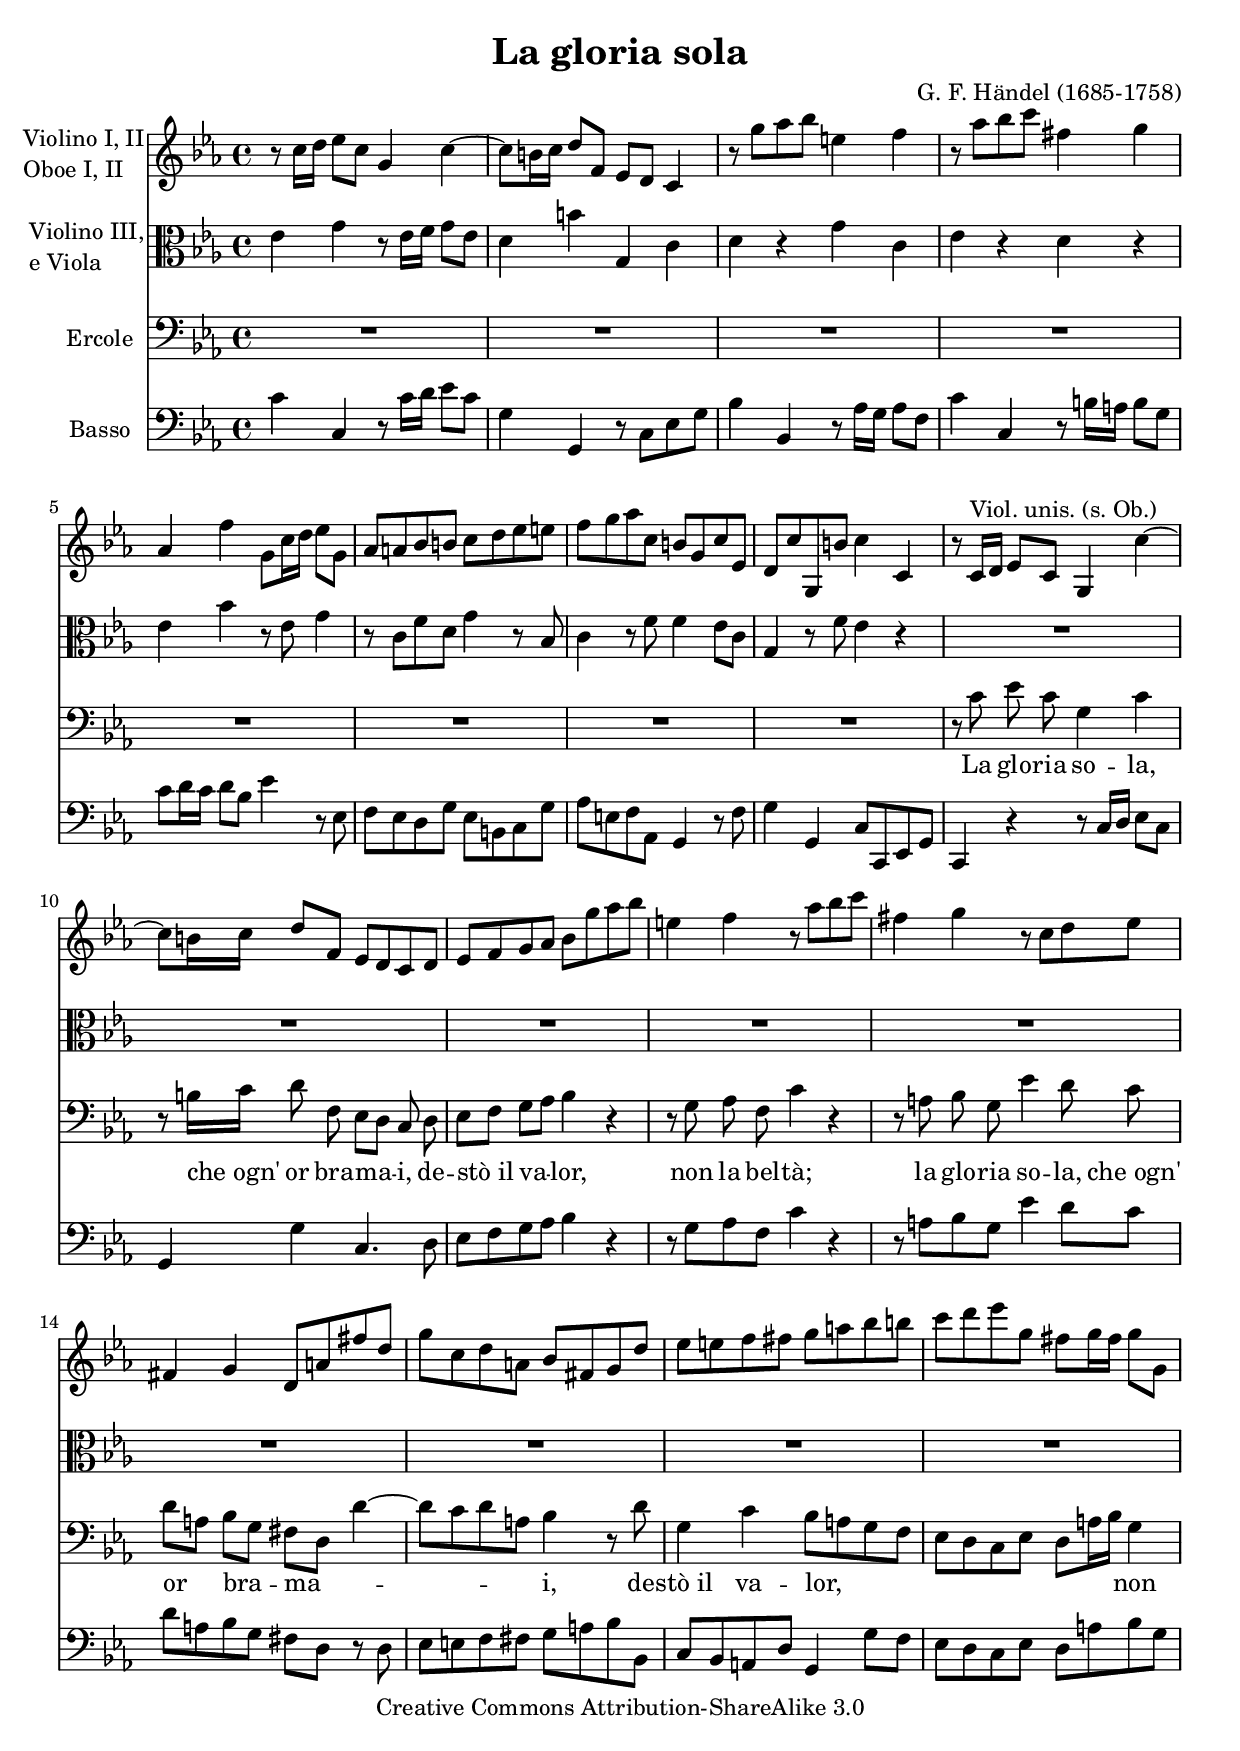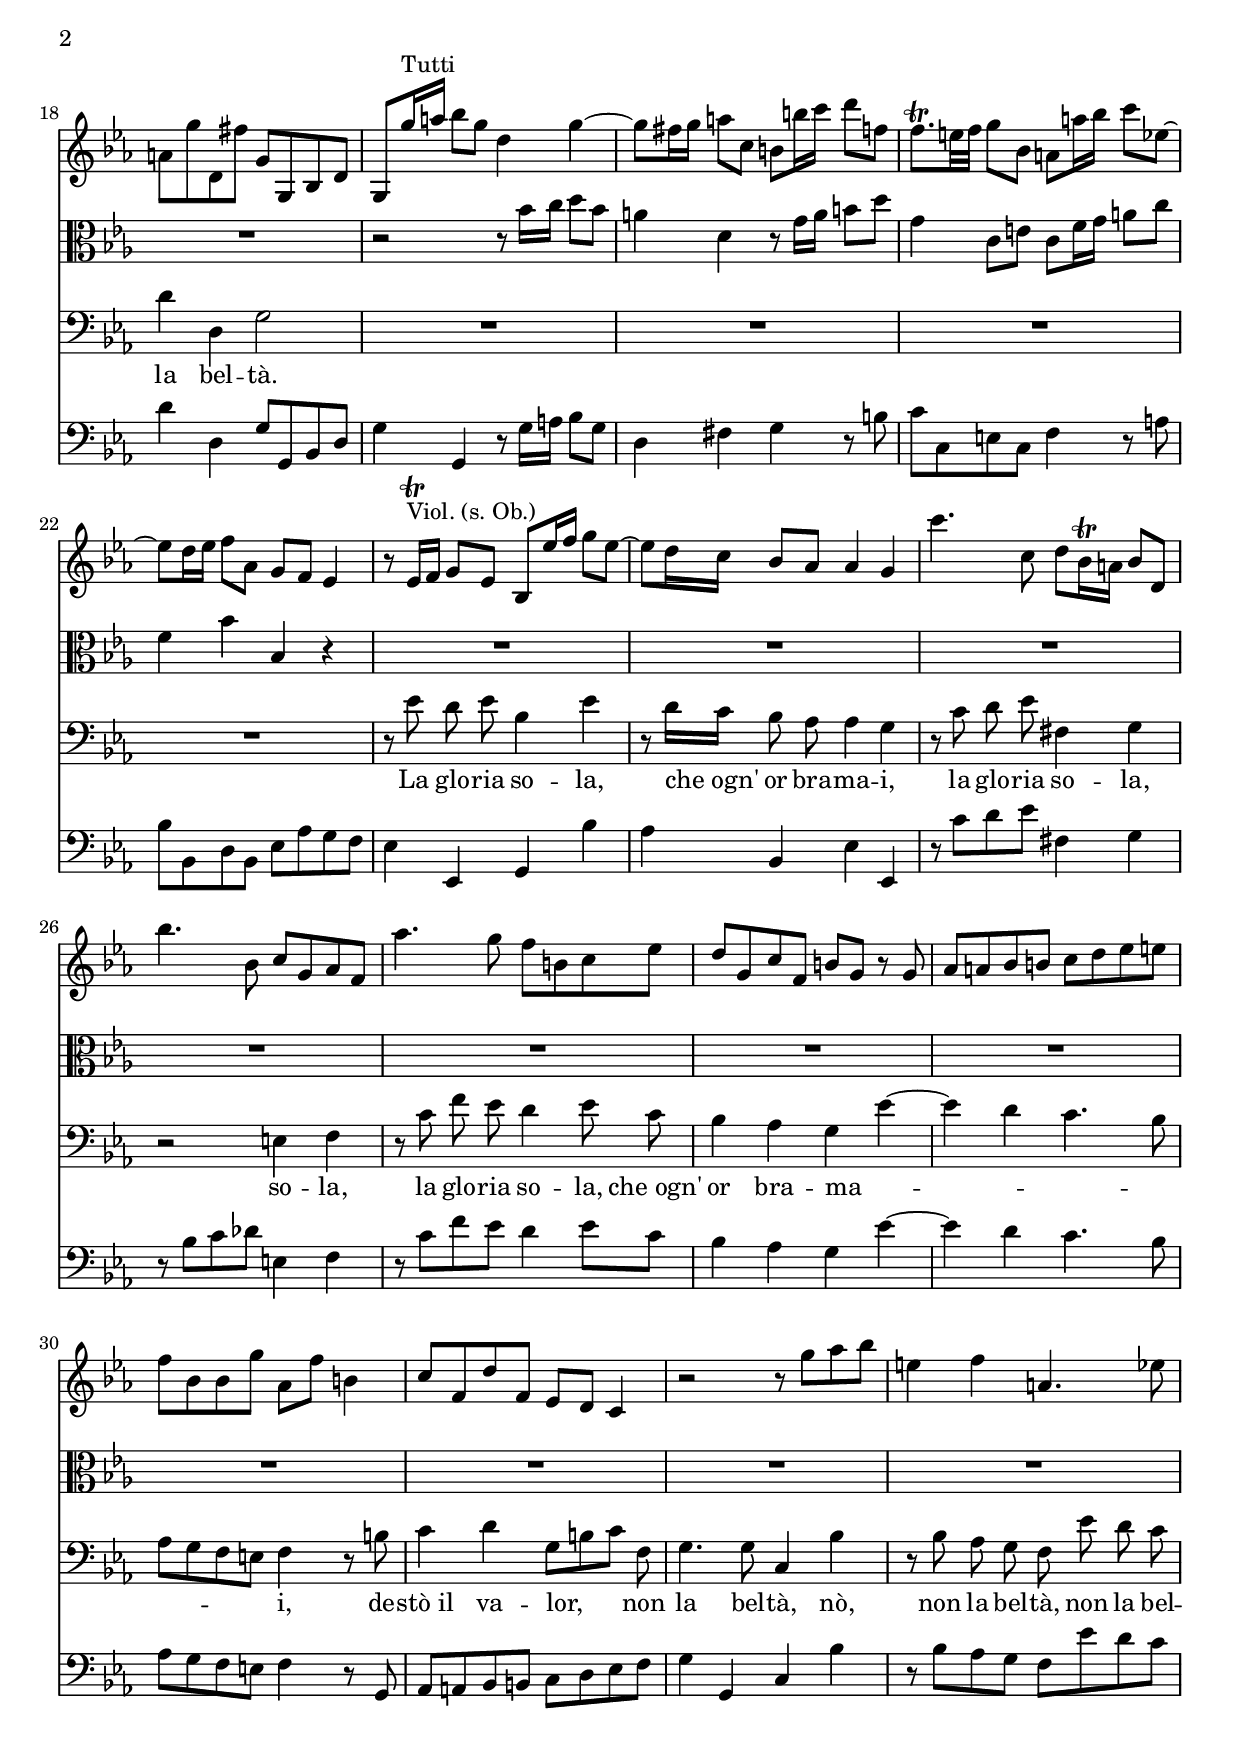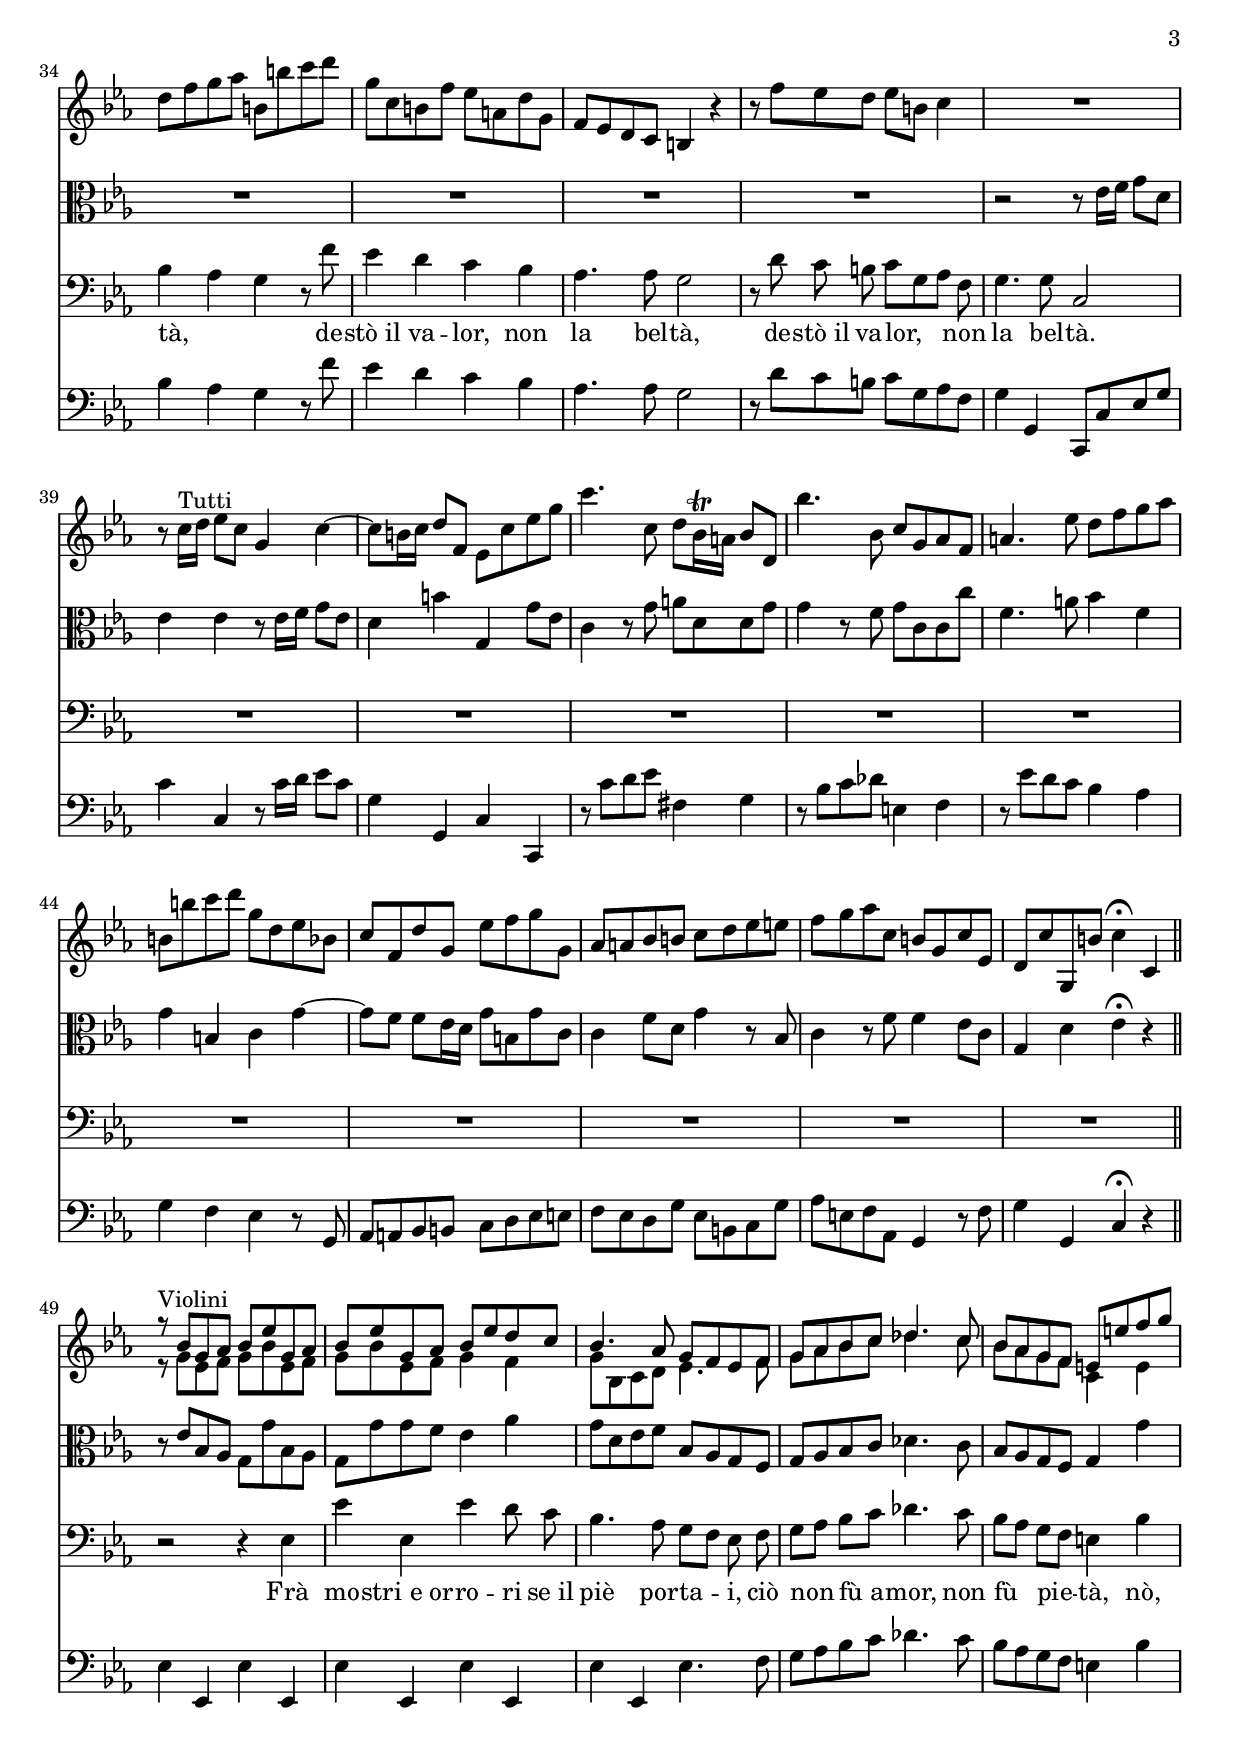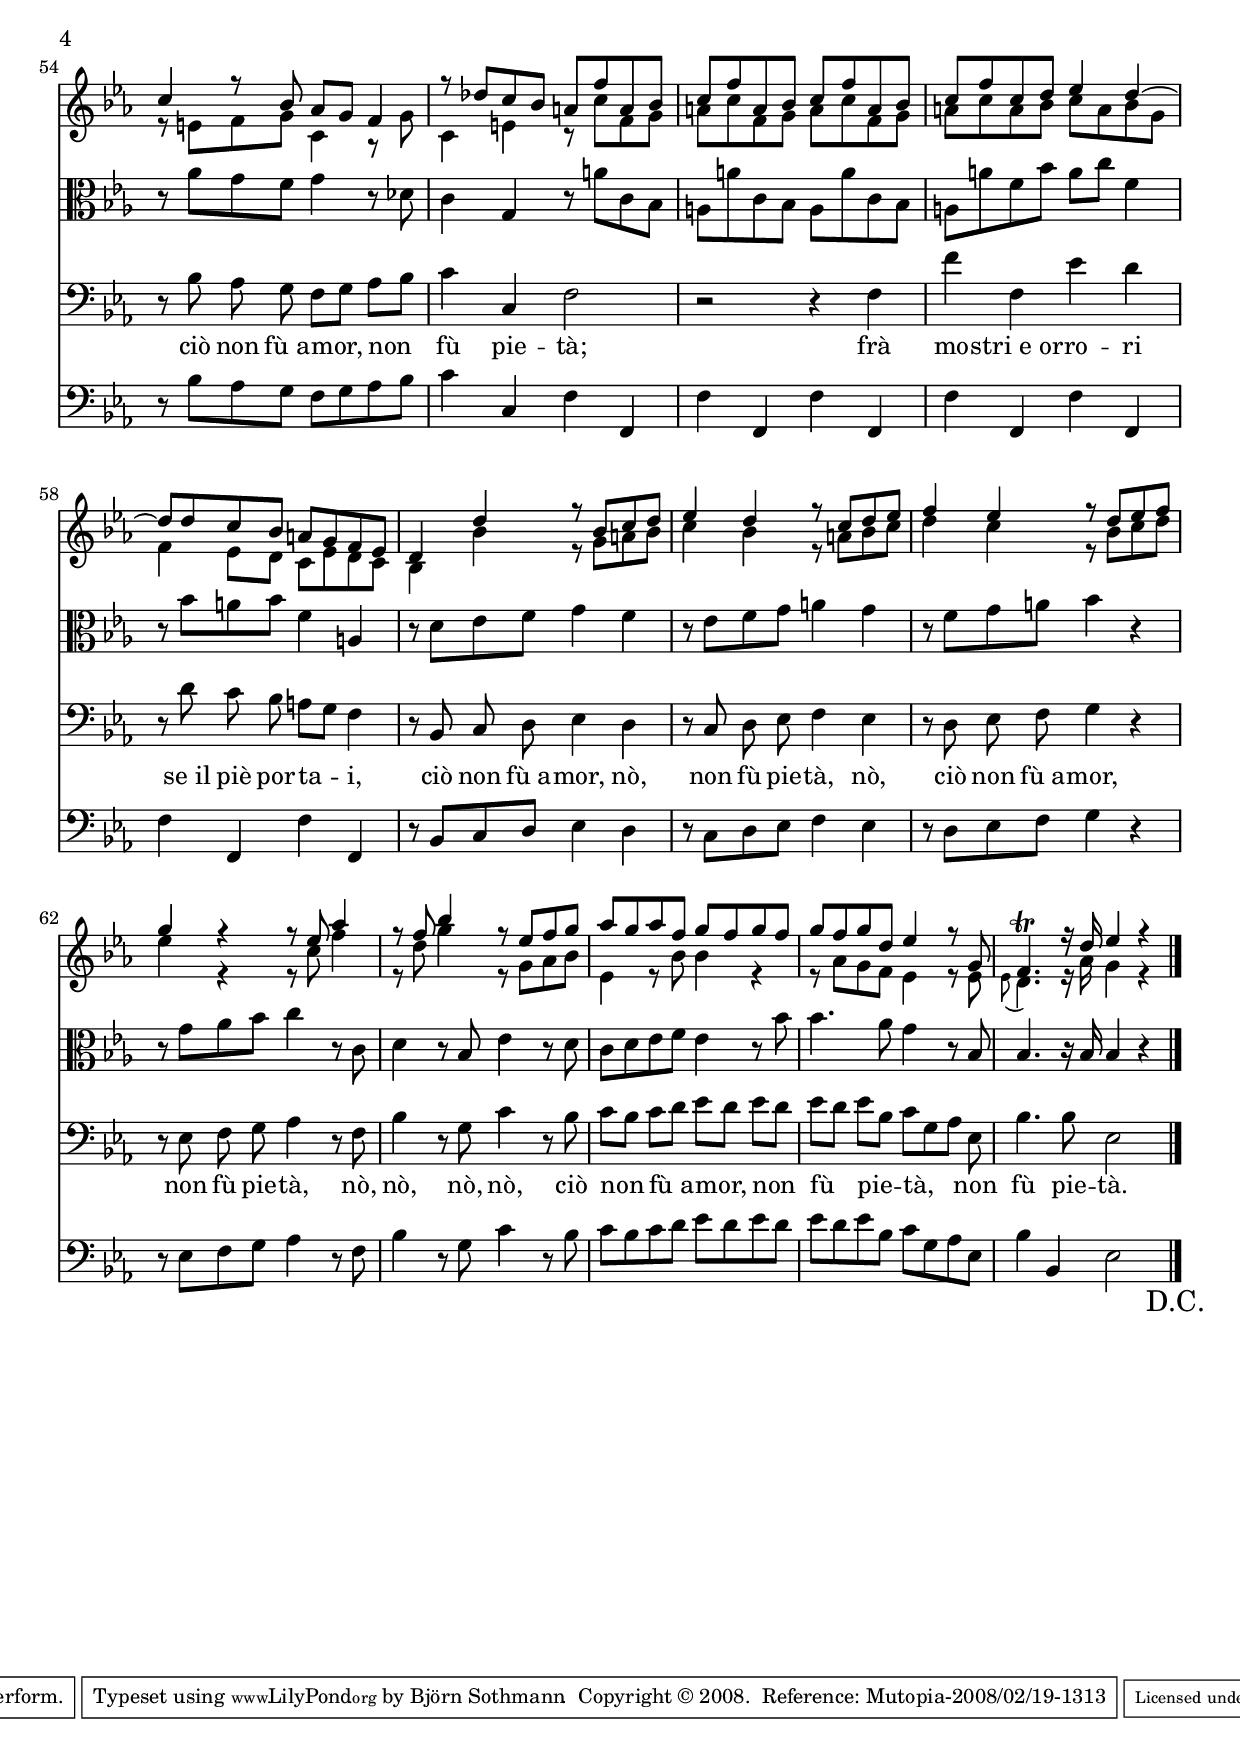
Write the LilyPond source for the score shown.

% Created on Tue Jan 22 20:24:39 CET 2008
\version "2.10.33"

\header {
	title = "La gloria sola"
	composer = "G. F. Händel (1685-1758)"
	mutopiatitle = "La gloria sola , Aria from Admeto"
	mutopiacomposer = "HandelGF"
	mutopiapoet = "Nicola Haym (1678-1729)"
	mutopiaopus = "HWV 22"
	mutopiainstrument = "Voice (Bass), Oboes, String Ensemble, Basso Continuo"
	date = "1727"
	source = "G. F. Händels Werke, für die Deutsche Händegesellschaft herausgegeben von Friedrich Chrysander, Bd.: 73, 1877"
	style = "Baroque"
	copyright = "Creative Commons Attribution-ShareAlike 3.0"
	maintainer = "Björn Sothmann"
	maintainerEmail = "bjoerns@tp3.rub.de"
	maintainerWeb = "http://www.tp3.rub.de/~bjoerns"
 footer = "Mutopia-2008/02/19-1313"
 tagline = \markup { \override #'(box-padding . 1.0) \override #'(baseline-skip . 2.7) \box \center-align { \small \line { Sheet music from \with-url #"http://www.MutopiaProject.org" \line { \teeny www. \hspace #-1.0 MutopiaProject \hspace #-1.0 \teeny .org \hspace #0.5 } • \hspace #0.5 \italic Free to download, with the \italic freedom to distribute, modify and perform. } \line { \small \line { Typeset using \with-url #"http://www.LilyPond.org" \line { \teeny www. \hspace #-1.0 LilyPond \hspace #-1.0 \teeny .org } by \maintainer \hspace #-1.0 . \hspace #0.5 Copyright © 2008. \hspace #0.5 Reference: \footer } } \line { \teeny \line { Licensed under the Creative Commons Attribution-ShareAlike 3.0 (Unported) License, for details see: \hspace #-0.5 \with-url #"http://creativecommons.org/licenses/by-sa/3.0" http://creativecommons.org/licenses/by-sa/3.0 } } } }
}

\include "deutsch.ly"

verse= \lyricmode {
La glo -- ria so -- la, che_ogn' or bra -- ma -- i, de -- stò_il va -- lor, non la bel -- tà; la glo -- ria so -- la, che_ogn' or bra -- ma -- i, de -- stò_il va -- lor, non la bel -- tà. La glo -- ria so -- la, che_ogn' or bra -- ma -- i, la glo -- ria so -- la, so -- la, la glo -- ria so -- la, che_ogn' or bra -- ma -- i, de -- stò_il va -- lor, non la bel -- tà, nò, non la bel -- tà, non la bel -- tà, de -- stò_il va -- lor, non la bel -- tà, de -- stò_il va -- lor, non la bel -- tà.
Frà mo -- stri_e_or -- ro -- ri se_il piè por -- ta -- i, ciò non fù_a -- mor, non fù pie -- tà, nò, ciò non fù_a -- mor, non fù pie -- tà; frà mo -- stri_e_or -- ro -- ri se_il piè por -- ta -- i, ciò non fù_a -- mor, nò, non fù pie -- tà, nò, ciò non fù_a -- mor, non fù pie -- tà, nò, nò, nò, nò, ciò non fù_a -- mor, non fù pie -- tà, non fù pie -- tà.
}
 

staffViolin = \new Staff  {
	\time 4/4
	\override Score.MetronomeMark #'stencil = ##f
	\tempo 4 = 120
	\set Staff.instrumentName=\markup{\column{"Violino I, II" \line{"Oboe I, II"}}}
	\set Staff.midiInstrument="violin"
	\key c \minor
	\clef treble
	\relative c'' {
		r8 c16 d es8 c g4 c~ |
		c8 h16 c d8 f, es d c4 |
		r8 g'' as b e,4 f |
		r8 as b c fis,4 g |
		as, f' g,8 c16 d es8 g, |
		as a b h c d es e |
		f g as c, h g c es, |
		d c' g, h' c4 c, |
		r8 c16^\markup {Viol. unis. (s. Ob.)} d16 es8 c g4 c'~ |
		c8 h16 c d8 f, es8 d c d |
		es f g as b g' as b |
		e,4 f r8 as b c |
		fis,4 g r8 c, d es |
		fis,4 g d8 a' fis' d |
		g c, d a b fis g d' |
		es e f fis g a b h |
		c d es g, fis g16 fis g8 g, |
		a g' d, fis' g, g, b d |
		g, g''16^\markup {Tutti} a b8 g d4 g~ |
		g8 fis16 g a8 c, h h'16 c d8 f, |
		f8.\trill e32 f g8 b, a a'16 b c8 es,~ |
		es d16 es f8 as, g f es4 |
		r8 es16\trill^\markup {Viol. (s. Ob.)} f g8 es b es'16 f g8 es~ |
		es d16 c b8 as as4 g |
		c'4. c,8 d b16\trill a b8 d, |
		b''4. b,8 c g as f |
		as'4. g8 f h, c es |
		d g, c f, h g r g |
		as a b h c d es e |
		f b, b g' as, f' h,4 |
		c8 f, d' f, es d c4 |
		r2 r8 g'' as b |
		e,4 f a,4. es'8 |
		d8 f g as h, h' c d |
		g, c, h f' es a, d g, |
		f es d c h4 r |
		r8 f'' es d es h c4 |
		R1 |
		r8 c16^\markup {Tutti} d es8 c g4 c~ |
		c8 h16 c d8 f, es c' es g |
		c4. c,8 d b16\trill a16 b8 d, |
		b''4. b,8 c g as f |
		a4. es'8 d f g as |
		h, h' c d g, d es b |
		c f, d' g, es' f g g, |
		as a b h c d es e |
		f g as c, h g c es, |
		d c' g, h' c4\fermata c, \bar "||" |
		<<{
			r8^\markup {Violini} b' g as b es g, as |
			b es g, as b es d c |
			b4. as8 g f es f |
			g as b c des4. c8 |
			b as g f e e' f g |
			c,4 r8 b as g f4 |
			r8 des' c b a f' a, b |
			c f a, b c f a, b |
			c f c d es4 d~ |
			d8 d c b a g f es |
			d4 d' r8 b c d |
			es4 d r8 c d es |
			f4 es r8 d es f |
			g4 r r8 es as4 |
			r8 f b4 r8 es, f g |
			as g as f g f g f |
			g f g d es4 r8 g, |
			f4.\trill r16 d' es4 r \override Score.RehearsalMark #'direction = #DOWN \once \override Score.RehearsalMark #'break-visibility =
		#begin-of-line-invisible \mark \markup { "D.C." } |
		}\\
		{
			r8 g, es f g b es, f |
			g b es, f g4 f |
			g8 b, c d es4. f8 |
			g as b c des4. c8 |
			b as g f c4 e |
			r8 e f g c,4 r8 g' |
			c,4 e r8 c' f, g |
			a c f, g a c f, g |
			a c a b c a b g |
			f4 es8 d c es d c |
			b4 b' r8 g a b |
			c4 b r8 a b c |
			d4 c r8 b c d |
			es4 r r8 c f4 |
			r8 d g4 r8 g, as b |
			es,4 r8 b' b4 r |
			r8 as g f es4 r8 es |
			\appoggiatura es d4. r16 as' g4 r |
		}>>
	\bar "|."
	}

}
staffViola = \new Staff  {
	\set Staff.instrumentName=\markup{\column{"Violino III," \line{"e Viola"}}}
	\set Staff.midiInstrument="viola"
	\key c \minor
	\clef alto
	\relative c' { 	
		es4 g r8 es16 f g8 es |
		d4 h' g, c |
		d r g c, |
		es r d r |
		es b' r8 es, g4 |
		r8 c, f d g4 r8 b, |
		c4 r8 f f4 es8 c |
		g4 r8 f' es4 r |
		R1*10 |
		r2 r8 b'16 c d8 b |
		a4 d, r8 g16 a h8 d |
		g,4 c,8 e c f16 g a8 c |
		f,4 b b, r |
		R1*15 |
		r2 r8 es16 f g8 d |
		es4 es r8 es16 f g8 es |
		d4 h' g, g'8 es |
		c4 r8 g' a d, d g |
		g4 r8 f g c, c c' |
		f,4. a8 b4 f |
		g h, c g'~ |
		g8 f f es16 d g8 h, g' c, |
		c4 f8 d g4 r8 b, |
		c4 r8 f f4 es8 c |
		g4 d' es\fermata r \bar "||" |
		r8 es b as g g' b, as |
		g g' g f es4 as |
		g8 d es f b, as g f |
		g as b c des4. c8 |
		b8 as g f g4 g' |
		r8 as g f g4 r8 des |
		c4 g r8 a' c, b |
		a a' c, b a a' c, b |
		a a' f b a c f,4 |
		r8 b a b f4 a, |
		r8 d es f g4 f |
		r8 es f g a4 g |
		r8 f g a b4 r |
		r8 g as b c4 r8 c, |
		d4 r8 b es4 r8 d |
		c d es f es4 r8 b' |
		b4. as8 g4 r8 b, |
		b4. r16 b b4 r |
	\bar "|."
	}

}
staffBass = \new Staff  {
	\set Staff.instrumentName="Ercole"
	\set Staff.midiInstrument="oboe"
	\key c \minor
	\clef bass
	\relative c' { 	
		\context Voice = "melodyBas" {
			\dynamicUp
			\autoBeamOff
			R1*8 |
			r8 c es c g4 c |
			r8 h16[c] d8 f, es[ d] c d |
			es[ f]g[ as] b4 r |
			r8 g as f c'4 r |
			r8 a b g es'4 d8 c |
			d[ a] b[ g] fis[\melisma d] d'4~ |
			d8[ c d a]\melismaEnd b4 r8 d |
			g,4 c b8[\melisma a g f] |
			es[ d c es] d[ a'16 b]\melismaEnd g4 |
			d' d, g2 |
			R1*4 |
			r8 es' d es b4 es |
			r8 d16[ c] b8 as as4 g |
			r8 c d es fis,4 g |
			r2 e4 f |
			r8 c' f es d4 es8 c |
			b4 as g\melisma es'~ |
			es d c4. b8 |
			as[ g f e]\melismaEnd f4 r8 h |
			c4 d g,8[ h c] f, |
			g4. g8 c,4 b' |
			r8 b as g f es' d c |
			b4\melisma as g\melismaEnd r8 f' |
			es4 d c b |
			as4. as8 g2 |
			r8 d' c h c[ g as] f |
			g4. g8 c,2 |
			R1*10 \bar "||" |
			r2 r4 es |
			es' es, es' d8 c |
			b4. as8 g[ f] es f |
			g[ as] b[ c] des4. c8 |
			b[ as] g[ f] e4 b' |
			r8 b as g f[g] as[ b] |
			c4 c, f2 |
			r r4 f |
			f' f, es' d |
			r8 d c b a[ g] f4 |
			r8 b, c d es4 d |
			r8 c d es f4 es |
			r8 d es f g4 r |
			r8 es f g as4 r8 f |
			b4 r8 g c4 r8 b |
			c[ b] c[ d] es[ d] es[ d] |
			es[ d] es[ b] c[ g as] es |
			b'4. b8 es,2 |
		}

	\bar "|."
	}

}
staffCello = \new Staff  {
	\set Staff.instrumentName="Basso"
	\set Staff.midiInstrument="harpsichord"
	\key c \minor
	\clef bass
	\relative c' { 	
		c4 c, r8 c'16 d es8 c |
		g4 g, r8 c es g |
		b4 b, r8 as'16 g as8 f |
		c'4 c, r8 h'16 a h8 g |
		c d16 c d8 b es4 r8 es, |
		f es d g es h c g' |
		as e f as, g4 r8 f' |
		g4 g, c8 c, es g |
		c,4 r r8 c'16 d es8 c |
		g4 g' c,4. d8 |
		es f g as b4 r |
		r8 g as f c'4 r |
		r8 a b g es'4 d8 c |
		d a b g fis d r d |
		es e f fis g a b b, |
		c b a d g,4 g'8 f |
		es d c es d a' b g |
		d'4 d, g8 g, b d |
		g4 g, r8 g'16 a b8 g |
		d4 fis g r8 h |
		c c, e c f4 r8 a |
		b b, d b es as g f |
		es4 es, g b' |
		as b, es es, |
		r8 c'' d es fis,4 g |
		r8 b c des e,4 f |
		r8 c' f es d4 es8 c |
		b4 as g es'~ |
		es d c4. b8 |
		as g f e f4 r8 g, 
		as a b h c d es f |
		g4 g, c b' |
		r8 b as g f es' d c |
		b4 as g r8 f' |
		es4 d c b |
		as4. as8 g2 |
		r8 d' c h c g as f |
		g4 g, c,8 c' es g |
		c4 c, r8 c'16 d es8 c |
		g4 g, c c, |
		r8 c'' d es fis,4 g |
		r8 b c des e,4 f |
		r8 es' d c b4 as |
		g f es r8 g, |
		as a b h c d es e |
		f es d g es h c g' |
		as e f as, g4 r8 f' |
		g4 g, c\fermata r \bar "||" |
		es4 es, es' es, |
		es' es, es' es, |
		es' es, es'4. f8 |
		g as b c des4. c8 |
		b as g f e4 b' |
		r8 b as g f g as b |
		c4 c, f f, |
		f' f, f' f, |
		f' f, f' f, |
		f' f, f' f, |
		r8 b c d es4 d |
		r8 c d es f4 es |
		r8 d es f g4 r |
		r8 es f g as4 r8 f |
		b4 r8 g c4 r8 b |
		c b c d es d es d |
		es d es b c g as es |
		b'4 b, es2 |
	\bar "|."
	}

}


\score {
	<<
		\staffViolin
		\staffViola
		\staffBass
		\context Lyrics = "lmelodyBas" \lyricmode  { \lyricsto "melodyBas" \verse }
		
		\staffCello
	>>
	
	\midi {
	}

	\layout  {
	}
}

\paper {
}

